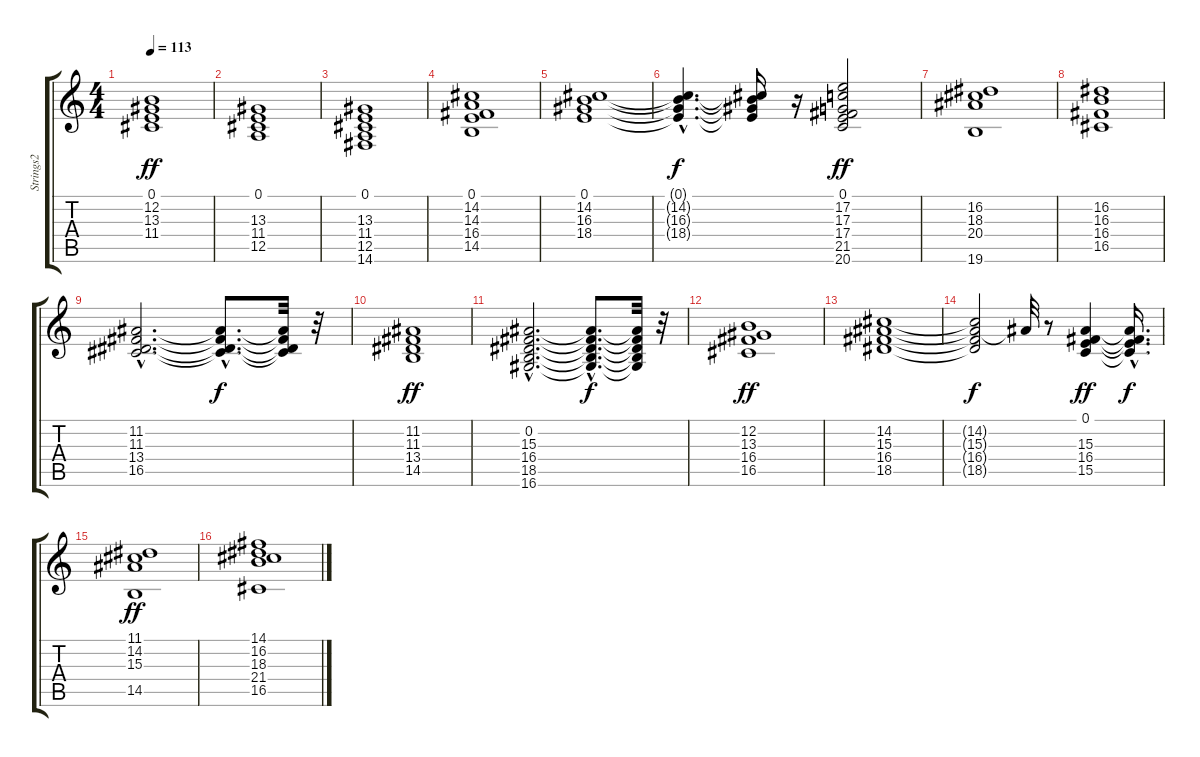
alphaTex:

\track ("Strings2" "Strings2") {instrument stringensemble2}
\staff {score tabs}
\tuning (E4 B3 G3 D3 A2 E2) {hide}
\ts (4 4)
\tempo 113
\clef g2
\ks c
(0.1 12.2 13.3 11.4).1{dy ff} |
(0.1 13.3 11.4 12.5).1 |
(0.1 13.3 11.4 12.5 14.6).1 |
(0.1 14.2 14.3 16.4 14.5).1 |
(0.1 14.2 16.3 18.4).1 |
(0.1{hac t} 14.2{hac t} 16.3{hac t} 18.4{hac t}).4{d dy f} (0.1{t} 14.2{t} 16.3{t} 18.4{t}).16 r.16 (0.1 17.2 17.3 17.4 21.5 20.6).2{dy ff} |
(16.2 18.3 20.4 19.6).1 |
(16.2 16.3 16.4 16.5).1 |
(11.2{hac} 11.3{hac} 13.4{hac} 16.5{hac}).2{d} (11.2{hac t} 11.3{hac t} 13.4{hac t} 16.5{hac t}).8{d dy f} (11.2{t} 11.3{t} 13.4{t} 16.5{t}).32 r.32 |
(11.2 11.3 13.4 14.5).1{dy ff} |
(0.2{hac} 15.3{hac} 16.4{hac} 18.5{hac} 16.6{hac}).2{d} (0.2{hac t} 15.3{hac t} 16.4{hac t} 18.5{hac t} 16.6{hac t}).8{d dy f} (0.2{t} 15.3{t} 16.4{t} 18.5{t} 16.6{t}).32 r.32 |
(12.2 13.3 16.4 16.5).1{dy ff} |
(14.2 15.3 16.4 18.5).1 |
(14.2{t} 15.3{t} 16.4{t} 18.5{t}).2{dy f} 15.3{t}.32 r.8 (0.1 15.3 16.4 15.5).4{dy ff} (0.1{hac t} 15.3{hac t} 16.4{hac t} 15.5{hac t}).16{d dy f} |
(11.1 14.2 15.3 14.5).1{dy ff} |
(14.1 16.2 18.3 21.4 16.5).1
